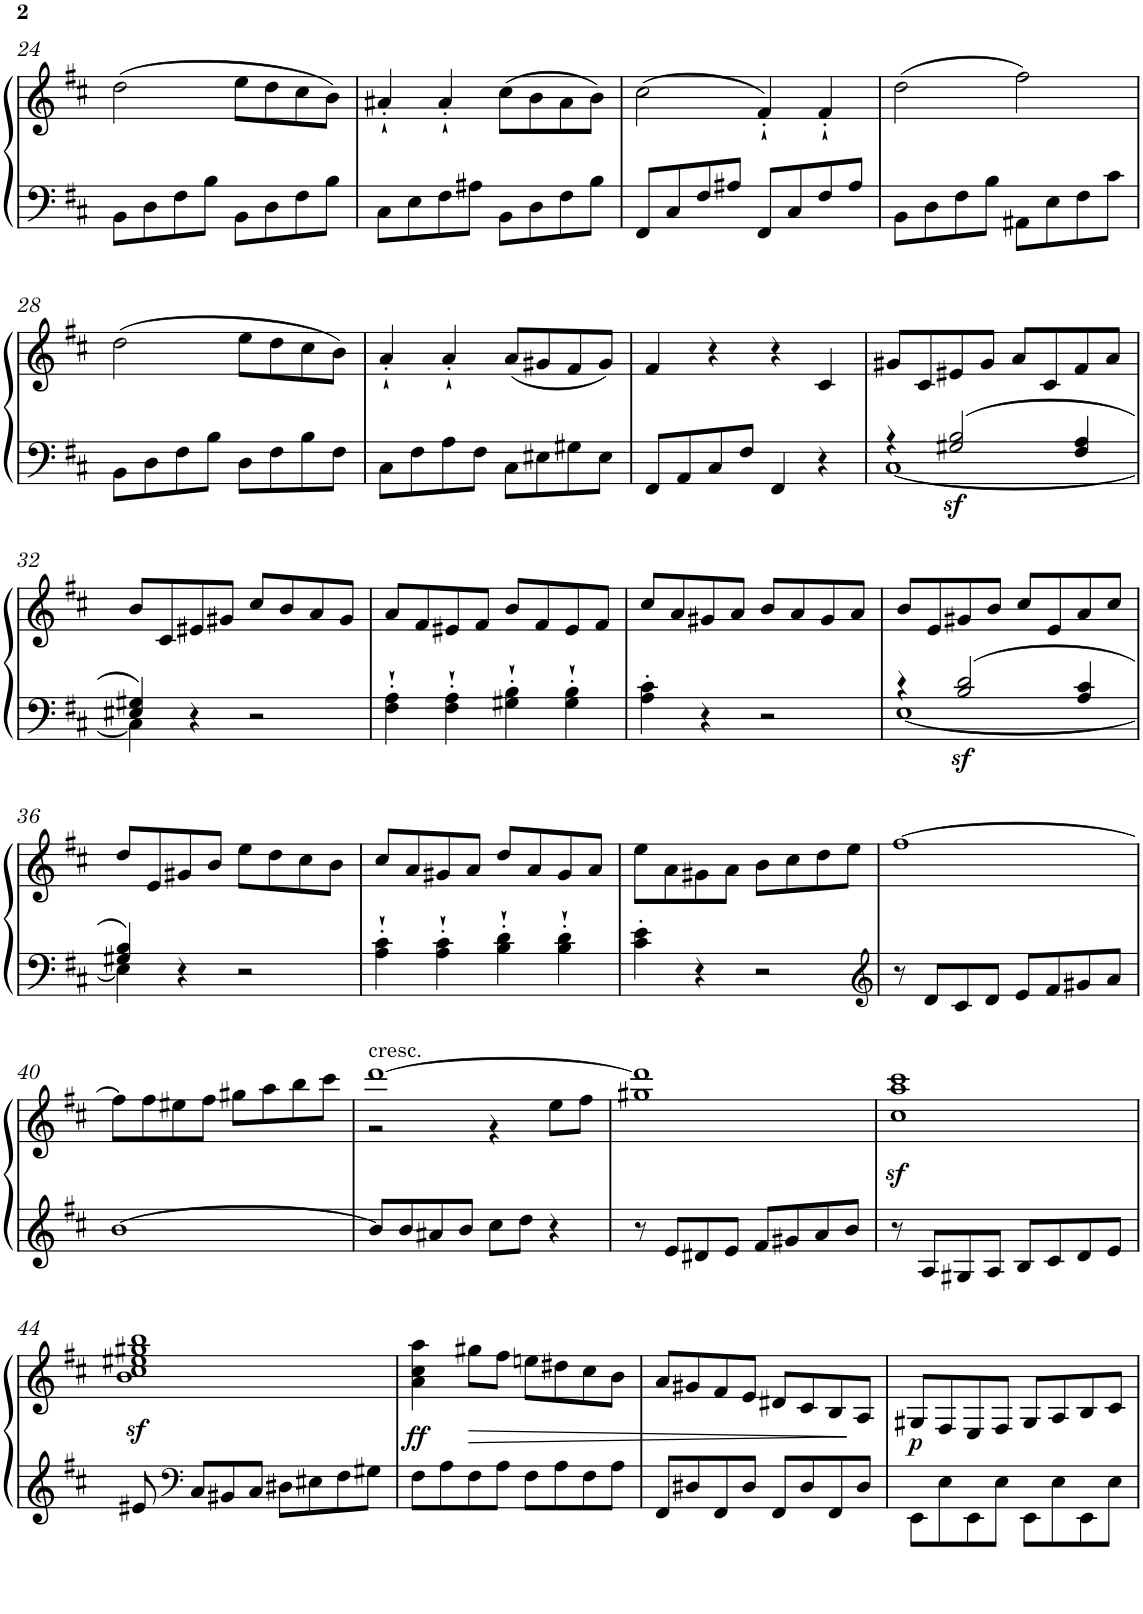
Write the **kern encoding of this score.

**kern	**kern	**dynam
*part1	*part1	*part1
*staff2	*staff1	*staff1/2
*I"Piano	*	*
*I'Pno	*	*
!!LO:PB:g=z
*clefF4	*clefG2	*
*k[f#c#]	*k[f#c#]	*
*D:	*D:	*
*M2/2	*M2/2	*
*met(c|)	*met(c|)	*
=24	=24	=24
8BB\L	(>2dd\	.
8D\	.	.
8F#\	.	.
8B\J	.	.
8BB\L	8ee\L	.
8D\	8dd\	.
8F#\	8cc#\	.
8B\J	8b\J)	.
=25	=25	=25
8C#\L	4a#X'`/	.
8E\	.	.
8F#\	4a#'`/	.
8A#X\J	.	.
8BB\L	(>8cc#\L	.
8D\	8b\	.
8F#\	8a#\	.
8B\J	8b\J)	.
=26	=26	=26
8FF#/L	(>2cc#\	.
8C#/	.	.
8F#/	.	.
8A#X/J	.	.
8FF#/L	4f#'`/)	.
8C#/	.	.
8F#/	4f#'`/	.
8A#/J	.	.
=27	=27	=27
8BB\L	(>2dd\	.
8D\	.	.
8F#\	.	.
8B\J	.	.
8AA#X\L	2ff#\)	.
8E\	.	.
8F#\	.	.
8c#\J	.	.
!!LO:LB:g=z
=28	=28	=28
8BB\L	(>2dd\	.
8D\	.	.
8F#\	.	.
8B\J	.	.
8D\L	8ee\L	.
8F#\	8dd\	.
8B\	8cc#\	.
8F#\J	8b\J)	.
=29	=29	=29
8C#\L	4a'`/	.
8F#\	.	.
8A\	4a'`/	.
8F#\J	.	.
8C#\L	(<8a/L	.
8E#X\	8g#X/	.
8G#X\	8f#/	.
8E#\J	8g#/J)	.
=30	=30	=30
8FF#/L	4f#/	.
8AA/	.	.
8C#/	4r	.
8F#/J	.	.
4FF#/	4r	.
4r	4c#/	.
=31	=31	=31
*^	*	*
4r	[1C#	8g#X/L	.
.	.	8c#/	.
!	!	!	!LO:DY:b=2
2G#X/ 2B/	.	8e#X/	sf
.	.	8g#/J	.
.	.	8a/L	.
.	.	8c#/	.
4F#/ 4A/	.	8f#/	.
.	.	8a/J	.
!!LO:LB:g=z
=32	=32	=32	=32
4E#X/ 4G#X/	4C#\]	8b/L	.
.	.	8c#/	.
4r	2.ryy	8e#X/	.
.	.	8g#X/J	.
2r	.	8cc#/L	.
.	.	8b/	.
.	.	8a/	.
.	.	8g#/J	.
*v	*v	*	*
=33	=33	=33
4F#\'` 4A\'`	8a/L	.
.	8f#/	.
4F#\'` 4A\'`	8e#X/	.
.	8f#/J	.
4G#X\'` 4B\'`	8b/L	.
.	8f#/	.
4G#\'` 4B\'`	8e#/	.
.	8f#/J	.
=34	=34	=34
4A\' 4c#\'	8cc#/L	.
.	8a/	.
4r	8g#X/	.
.	8a/J	.
2r	8b/L	.
.	8a/	.
.	8g#/	.
.	8a/J	.
=35	=35	=35
*^	*	*
4r	[1E	8b/L	.
.	.	8e/	.
!	!	!	!LO:DY:b=2
2B/ 2d/	.	8g#X/	sf
.	.	8b/J	.
.	.	8cc#/L	.
.	.	8e/	.
4A/ 4c#/	.	8a/	.
.	.	8cc#/J	.
!!LO:LB:g=z
=36	=36	=36	=36
4G#X/ 4B/	4E\]	8dd/L	.
.	.	8e/	.
4r	2.ryy	8g#X/	.
.	.	8b/J	.
2r	.	8ee\L	.
.	.	8dd\	.
.	.	8cc#\	.
.	.	8b\J	.
*v	*v	*	*
=37	=37	=37
4A\'` 4c#\'`	8cc#/L	.
.	8a/	.
4A\'` 4c#\'`	8g#X/	.
.	8a/J	.
4B\'` 4d\'`	8dd/L	.
.	8a/	.
4B\'` 4d\'`	8g#/	.
.	8a/J	.
=38	=38	=38
4c#\' 4e\'	8ee\L	.
.	8a\	.
4r	8g#X\	.
.	8a\J	.
2r	8b\L	.
.	8cc#\	.
.	8dd\	.
.	8ee\J	.
=39	=39	=39
*clefG2	*	*
8r	[1ff#	.
8d/L	.	.
8c#/	.	.
8d/J	.	.
8e/L	.	.
8f#/	.	.
8g#X/	.	.
8a/J	.	.
!!LO:LB:g=z
=40	=40	=40
[1b	8ff#\L]	.
.	8ff#\	.
.	8ee#X\	.
.	8ff#\J	.
.	8gg#X\L	.
.	8aa\	.
.	8bb\	.
.	8ccc#\J	.
=41	=41	=41
*	*^	*
!	!LO:TX:a:t=cresc.	!	!
8b/L]	[1ddd	2r	.
8b/	.	.	.
8a#X/	.	.	.
8b/J	.	.	.
8cc#\L	.	4r	.
8dd\J	.	.	.
4r	.	8ee\L	.
.	.	8ff#\J	.
*	*v	*v	*
=42	=42	=42
8r	1gg#X 1ddd]	.
8e/L	.	.
8d#X/	.	.
8e/J	.	.
8f#/L	.	.
8g#X/	.	.
8a/	.	.
8b/J	.	.
=43	=43	=43
8r	1cc#z< 1aaz< 1ccc#z<	.
8A/L	.	.
8G#X/	.	.
8A/J	.	.
8B/L	.	.
8c#/	.	.
8d/	.	.
8e/J	.	.
!!LO:LB:g=z
=44	=44	=44
8e#X/	1bz< 1cc#z< 1ee#Xz< 1gg#Xz< 1bbz<	.
*clefF4	*	*
8C#/L	.	.
8BB#X/	.	.
8C#/J	.	.
8D#X\L	.	.
8E#X\	.	.
8F#\	.	.
8G#X\J	.	.
=45	=45	=45
!	!	!LO:DY:b
8F#\L	4a\ 4cc#\ 4aa\	ff
8A\	.	.
!	!	!LO:HP:b
8F#\	8gg#X\L	>
8A\J	8ff#\J	.
8F#\L	8een\L	.
8A\	8dd#X\	.
8F#\	8cc#\	.
8A\J	8b\J	.
=46	=46	=46
8FF#/L	8a/L	.
8D#X/	8g#X/	.
8FF#/	8f#/	.
8D#/J	8e/J	.
8FF#/L	8d#X/L	.
8D#/	8c#/	.
8FF#/	8B/	.
8D#/J	8A/J	]
=47	=47	=47
!	!	!LO:DY:b
8EE\L	8G#X/L	p
8E\	8F#/	.
8EE\	8E/	.
8E\J	8F#/J	.
8EE\L	8G#/L	.
8E\	8A/	.
8EE\	8B/	.
8E\J	8c#/J	.
=	=	=
*-	*-	*-
